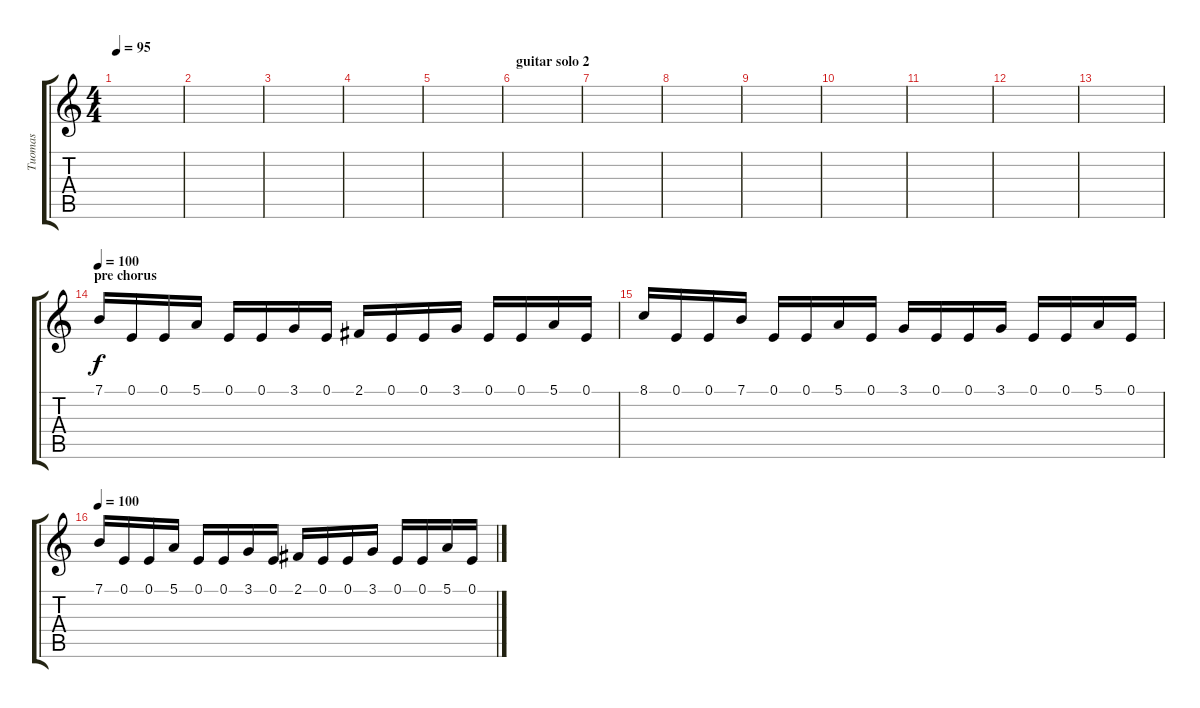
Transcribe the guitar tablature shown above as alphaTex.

\track ("Tuomas" "Tuomas") {instrument synthbrass1}
\staff {score tabs}
\tuning (E4 B3 G3 D3 A2 E2) {hide}
\ts (4 4)
\tempo 95
\clef g2
\ks c
|
|
|
|
|
\section ("" "guitar solo 2")
|
|
|
|
|
|
|
|
\section ("" "pre chorus")
\tempo 100
7.1.16 0.1.16 0.1.16 5.1.16 0.1.16 0.1.16 3.1.16 0.1.16 2.1.16 0.1.16 0.1.16 3.1.16 0.1.16 0.1.16 5.1.16 0.1.16 |
8.1.16 0.1.16 0.1.16 7.1.16 0.1.16 0.1.16 5.1.16 0.1.16 3.1.16 0.1.16 0.1.16 3.1.16 0.1.16 0.1.16 5.1.16 0.1.16 |
\tempo 100
7.1.16 0.1.16 0.1.16 5.1.16 0.1.16 0.1.16 3.1.16 0.1.16 2.1.16 0.1.16 0.1.16 3.1.16 0.1.16 0.1.16 5.1.16 0.1.16
